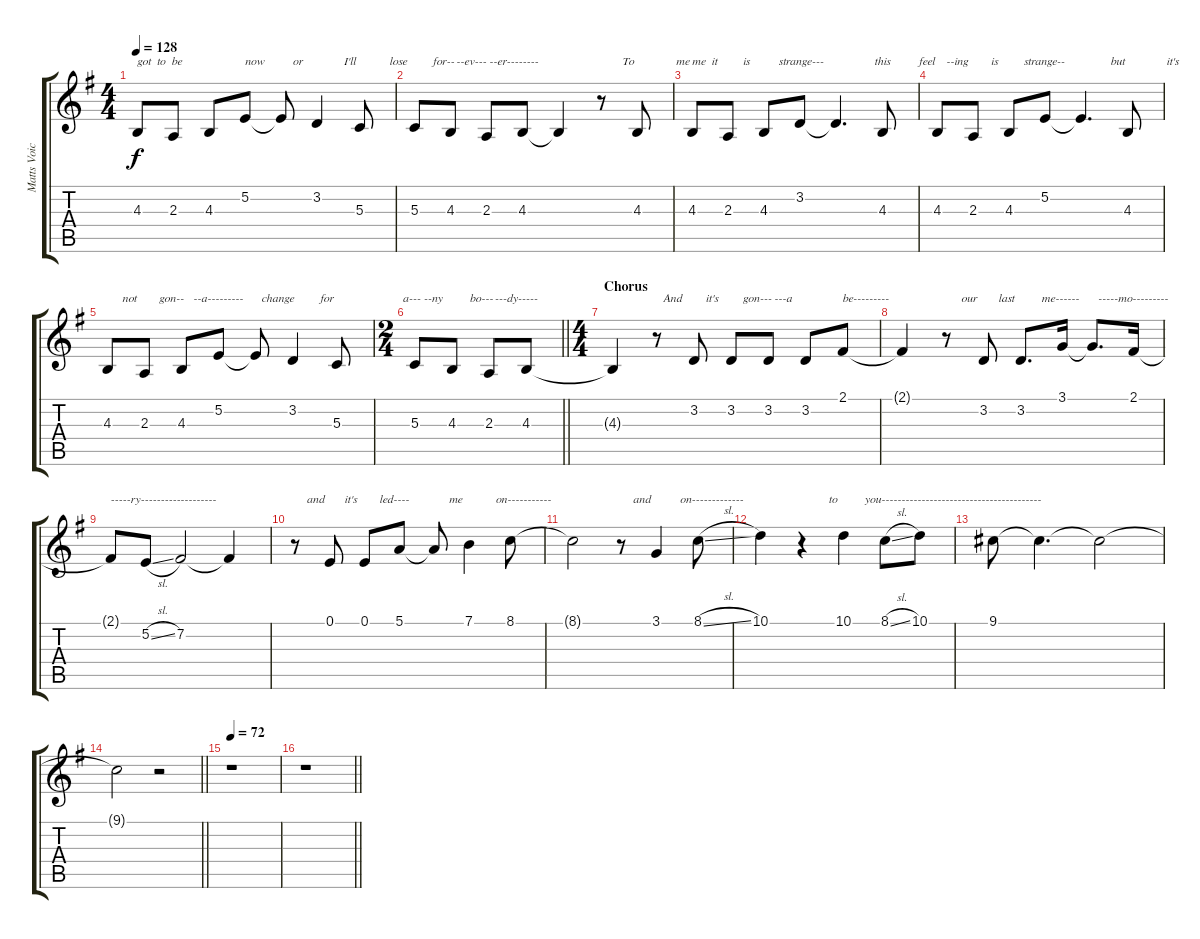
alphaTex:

\track ("Matts Voice" "Matts Voic") {instrument voiceoohs}
\staff {score tabs}
\tuning (E4 B3 G3 D3 A2 E2) {hide}
\ts (4 4)
\tempo 128
\clef g2
\ks g
4.3.8{txt "got  to  be" dy f} 2.3.8 4.3.8 5.2.8{txt "now"} 5.2{t}.8{txt "    or"} 3.2.4{txt "         I'll"} 5.3.8{txt "          lose"} |
5.3.8{txt "      for--"} 4.3.8{txt "  --ev---"} 2.3.8{txt " --er--------"} 4.3.8 4.3{t}.4 r.8{txt "       To"} 4.3.8{txt "             me"} |
4.3.8{txt "me  it"} 2.3.8{txt "     is"} 4.3.8{txt "     strange---"} 3.2.8 3.2{t}.4{d txt "             this"} 4.3.8{txt "            feel"} |
4.3.8{txt "   --ing"} 2.3.8{txt "      is"} 4.3.8{txt "     strange--"} 5.2.8 5.2{t}.4{d txt "          but"} 4.3.8{txt "             it's"} |
4.3.8{txt "     not"} 2.3.8{txt "     gon--"} 4.3.8{txt "    --a---------"} 5.2.8 5.2{t}.8{txt "  change"} 3.2.4{txt "         for"} 5.3.8{txt "                      a---"} |
\ts (2 4)
\barLineRight lightlight
5.3.8{txt "   --ny"} 4.3.8{txt "      bo---"} 2.3.8{txt "  ---dy-----"} 4.3.8 |
\ts (4 4)
\section ("" "Chorus")
4.3{t}.4 r.8{txt "  And"} 3.2.8{txt "    it's"} 3.2.8{txt "    gon---"} 3.2.8{txt "  ---a"} 3.2.8 2.1.8{txt "be---------"} |
2.1{t}.4 r.8{txt "     our"} 3.2.8{txt "     last"} 3.2.8{d txt "       me------"} 3.1.16 3.1{t}.8{d txt "  -----mo---------"} 2.1.16 |
2.1{t}.8{txt "-----ry-------------------"} 5.2{sl}.8 7.2.2 7.2{t}.4 |
r.8{txt "    and"} 0.1.8{txt "     it's"} 0.1.8{txt "     led----"} 5.1.8 5.1{t}.8{txt "     me"} 7.1.4{txt "         on-----------"} 8.1.8 |
8.1{t}.2 r.8{txt "    and"} 3.1.4{txt "        on-------------"} 8.1{sl}.8 |
10.1.4 r.4{txt "         to"} 10.1.4{txt "       you----------------------------------------"} 8.1{sl}.8 10.1.8 |
9.1.8 9.1{t}.4{d} 9.1{t}.2 |
\barLineRight lightlight
9.1{t}.2 r.2 |
\tempo 72
r.1 |
\barLineRight lightlight
r.1
